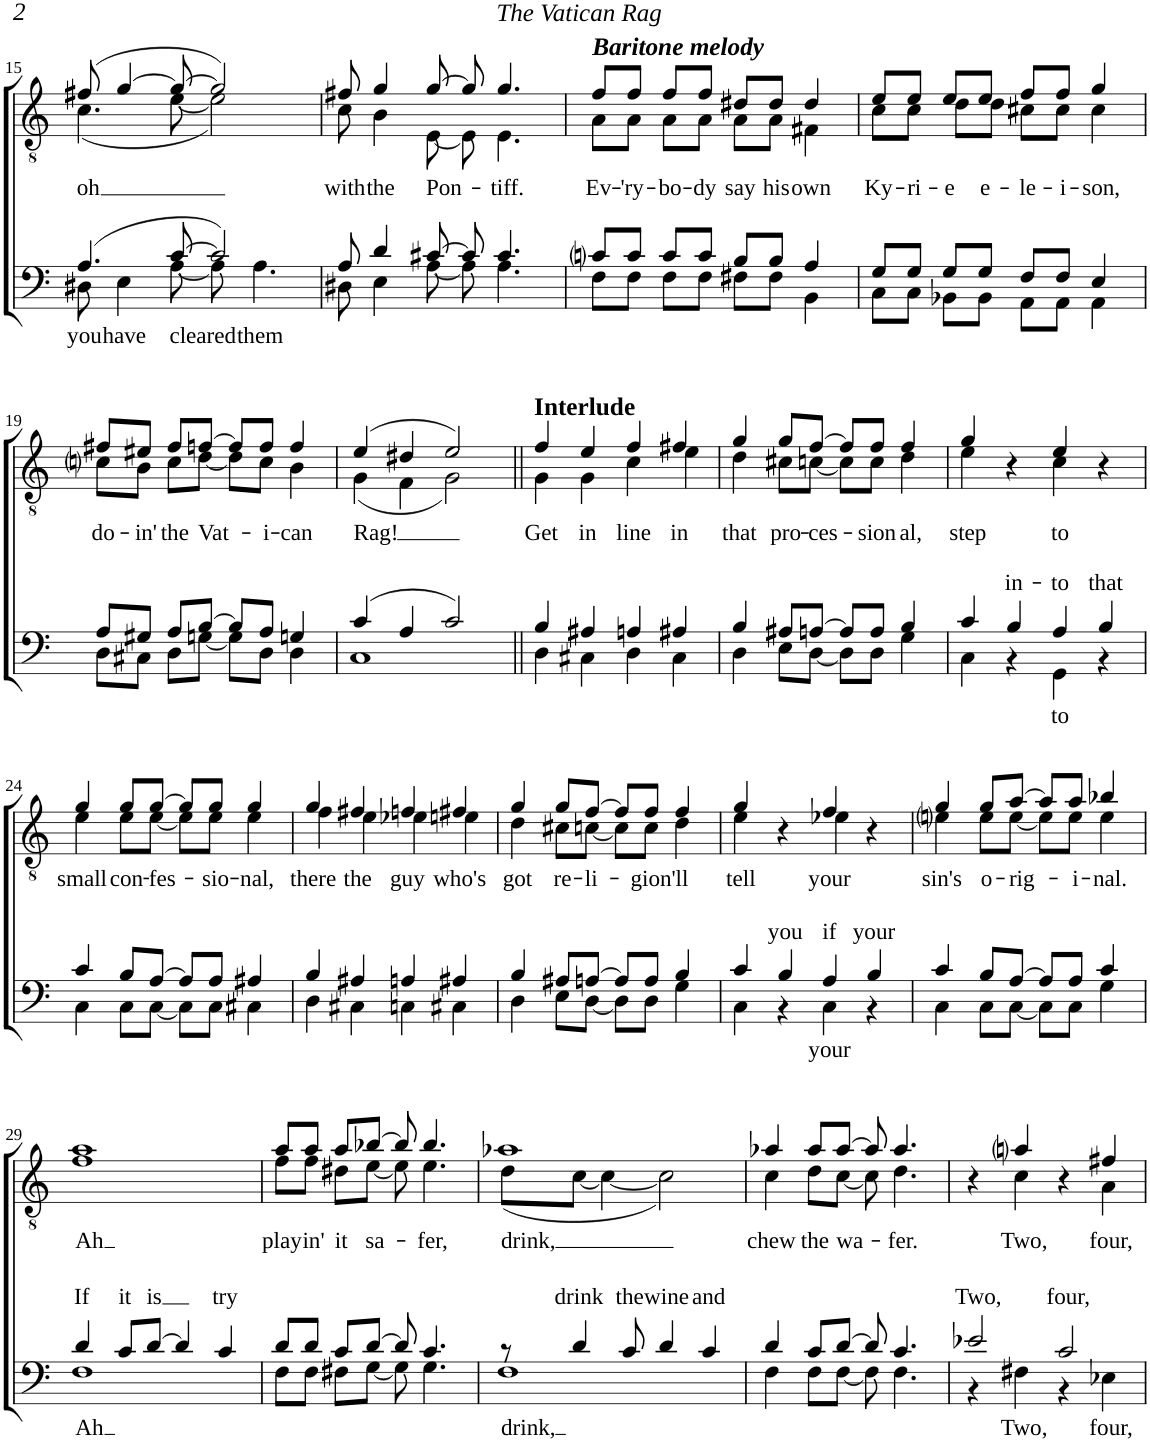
**kern	**text	**kern	**text
*part2	*part2	*part1	*part1
*staff2	*staff2	*staff1	*staff1
*I"Bari Bass	*	*I"Tenor Lead	*
!!LO:PB:g=z
*clefF4	*	*clefGv2	*
*k[]	*	*k[]	*
*M4/4	*	*M4/4	*
=15	=15	=15	=15
*^	*	*	*
!	!	!LO:LY:b	!	!LO:LY:b
*	*	*	*^	*
(4.A/	8D#X\	you	(8f#X/	(4.c\	oh
!	!	!LO:LY:b	!	!	!
.	4E\	have	[4g/	.	.
!	!	!LO:LY:b	!	!	!
[8c/	[8A\	cleared	8g/_	[8e\	.
2c/])	8A\]	.	2g/])	2e\])	.
!	!	!LO:LY:b	!	!	!
.	4.A\	them	.	.	.
=16	=16	=16	=16	=16	=16
!	!	!	!	!	!LO:LY:b
8A/	8D#X\	.	8f#X/	8c\	with
!	!	!	!	!	!LO:LY:b
4d/	4E\	.	4g/	4B\	the
!	!	!	!	!	!LO:LY:b
[8c#X/	[8A\	.	[8g/	[8E\	Pon-
8c#/]	8A\]	.	8g/]	8E\]	.
!	!	!	!	!	!LO:LY:b
4.c#/	4.A\	.	4.g/	4.E\	-tiff.
=17	=17	=17	=17	=17	=17
!	!	!	!LO:TX:a:Bi:t=Baritone melody	!	!
!	!	!	!	!	!LO:LY:b
8cni/L	8F\L	.	8f/L	8A\L	Ev-
!	!	!	!	!	!LO:LY:b
8c/J	8F\J	.	8f/J	8A\J	-'ry-
!	!	!	!	!	!LO:LY:b
8c/L	8F\L	.	8f/L	8A\L	-bo-
!	!	!	!	!	!LO:LY:b
8c/J	8F\J	.	8f/J	8A\J	-dy
!	!	!	!	!	!LO:LY:b
8B/L	8F#X\L	.	8d#X/L	8A\L	say
!	!	!	!	!	!LO:LY:b
8B/J	8F#\J	.	8d#/J	8A\J	his
!	!	!	!	!	!LO:LY:b
4A/	4BB\	.	4d#/	4F#X\	own
=18	=18	=18	=18	=18	=18
!	!	!	!	!	!LO:LY:b
8G/L	8C\L	.	8e/L	8c\L	Ky-
!	!	!	!	!	!LO:LY:b
8G/J	8C\J	.	8e/J	8c\J	-ri-
!	!	!	!	!	!LO:LY:b
8G/L	8BB-X\L	.	8e/L	8d\L	-e
!	!	!	!	!	!LO:LY:b
8G/J	8BB-\J	.	8e/J	8d\J	e-
!	!	!	!	!	!LO:LY:b
8F/L	8AA\L	.	8f/L	8c#X\L	-le-
!	!	!	!	!	!LO:LY:b
8F/J	8AA\J	.	8f/J	8c#\J	-i-
!	!	!	!	!	!LO:LY:b
4E/	4AA\	.	4g/	4c#\	-son,
!!LO:LB:g=z	!!
=19	=19	=19	=19	=19	=19
!	!	!	!	!	!LO:LY:b
8A/L	8D\L	.	8f#X/L	8cni\L	do-
!	!	!	!	!	!LO:LY:b
8G#X/J	8C#X\J	.	8e#X/J	8B\J	-in'
!	!	!	!	!	!LO:LY:b
8A/L	8D\L	.	8f#/L	8c\L	the
!	!	!	!	!	!LO:LY:b
[8B/J	[8Gn\J	.	[8fn/J	[8d\J	Vat-
8B/L]	8G\L]	.	8f/L]	8d\L]	.
!	!	!	!	!	!LO:LY:b
8A/J	8D\J	.	8f/J	8c\J	-i-
!	!	!	!	!	!LO:LY:b
4Gn/	4D\	.	4f/	4B\	-can
=20	=20	=20	=20	=20	=20
!	!	!	!	!	!LO:LY:b
(4c/	1C	.	(4e/	(4G\	Rag!
4A/	.	.	4d#X/	4F\	.
2c/)	.	.	2e/)	2G\)	.
=21||	=21||	=21||	=21||	=21||	=21||
!	!	!	!LO:TX:a:B:t=Interlude	!	!
!	!	!	!	!	!LO:LY:b
4B/	4D\	.	4f/	4G\	Get
!	!	!	!	!	!LO:LY:b
4A#X/	4C#X\	.	4e/	4G\	in
!	!	!	!	!	!LO:LY:b
4An/	4D\	.	4f/	4c\	line
!	!	!	!	!	!LO:LY:b
4A#X/	4C#\	.	4f#X/	4e\	in
=22	=22	=22	=22	=22	=22
!	!	!	!	!	!LO:LY:b
4B/	4D\	.	4g/	4d\	that
!	!	!	!	!	!LO:LY:b
8A#X/L	8E\L	.	8g/L	8c#X\L	pro-
!	!	!	!	!	!LO:LY:b
[8An/J	[8D\J	.	[8f/J	[8cn\J	-ces-
8A/L]	8D\L]	.	8f/L]	8c\L]	.
!	!	!	!	!	!LO:LY:b
8A/J	8D\J	.	8f/J	8c\J	-sion-
!	!	!	!	!	!LO:LY:b
4B/	4G\	.	4f/	4d\	-al,
=23	=23	=23	=23	=23	=23
!	!	!	!	!	!LO:LY:b
4c/	4C\	.	4g/	4e\	step
!	!	!LO:LY:a	!	!	!
4B/	4r	in-	4r	4ryy	.
!	!	!LO:LY:a	!	!	!
!	!	!LO:LY:b	!	!	!LO:LY:b
4A/	4GG\	to	4e/	4c\	to
!	!	!LO:LY:a	!	!	!
4B/	4r	that	4r	4ryy	.
!!LO:LB:g=z	!!
=24	=24	=24	=24	=24	=24
!	!	!	!	!	!LO:LY:b
4c/	4C\	.	4g/	4e\	small
!	!	!	!	!	!LO:LY:b
8B/L	8C\L	.	8g/L	8e\L	con-
!	!	!	!	!	!LO:LY:b
[8A/J	[8C\J	.	[8g/J	[8e\J	-fes-
8A/L]	8C\L]	.	8g/L]	8e\L]	.
!	!	!	!	!	!LO:LY:b
8A/J	8C\J	.	8g/J	8e\J	-sio-
!	!	!	!	!	!LO:LY:b
4A#X/	4C#X\	.	4g/	4e\	-nal,
=25	=25	=25	=25	=25	=25
!	!	!	!	!	!LO:LY:b
4B/	4D\	.	4g/	4f\	there
!	!	!	!	!	!LO:LY:b
4A#X/	4C#X\	.	4f#X/	4e\	the
!	!	!	!	!	!LO:LY:b
4An/	4Cn\	.	4fn/	4e-X\	guy
!	!	!	!	!	!LO:LY:b
4A#X/	4C#X\	.	4f#X/	4en\	who's
=26	=26	=26	=26	=26	=26
!	!	!	!	!	!LO:LY:b
4B/	4D\	.	4g/	4d\	got
!	!	!	!	!	!LO:LY:b
8A#X/L	8E\L	.	8g/L	8c#X\L	re-
!	!	!	!	!	!LO:LY:b
[8An/J	[8D\J	.	[8f/J	[8cn\J	-li-
8A/L]	8D\L]	.	8f/L]	8c\L]	.
!	!	!	!	!	!LO:LY:b
8A/J	8D\J	.	8f/J	8c\J	-gion-
!	!	!	!	!	!LO:LY:b
4B/	4G\	.	4f/	4d\	-'ll
=27	=27	=27	=27	=27	=27
!	!	!	!	!	!LO:LY:b
4c/	4C\	.	4g/	4e\	tell
!	!	!LO:LY:a	!	!	!
4B/	4r	you	4r	4ryy	.
!	!	!LO:LY:a	!	!	!
!	!	!LO:LY:b	!	!	!LO:LY:b
4A/	4C\	your	4f/	4e-X\	your
!	!	!LO:LY:a	!	!	!
4B/	4r	your	4r	4ryy	.
=28	=28	=28	=28	=28	=28
!	!	!	!	!	!LO:LY:b
4c/	4C\	.	4g/	4eni\	sin's
!	!	!	!	!	!LO:LY:b
8B/L	8C\L	.	8g/L	8e\L	o-
!	!	!	!	!	!LO:LY:b
[8A/J	[8C\J	.	[8a/J	[8e\J	-rig-
8A/L]	8C\L]	.	8a/L]	8e\L]	.
!	!	!	!	!	!LO:LY:b
8A/J	8C\J	.	8a/J	8e\J	-i-
!	!	!	!	!	!LO:LY:b
4c/	4G\	.	4b-X/	4e\	-nal.
!!LO:LB:g=z	!!
=29	=29	=29	=29	=29	=29
!	!	!LO:LY:a	!	!	!
!	!	!LO:LY:b	!	!	!LO:LY:b
4d/	1F	Ah	1a	1f	Ah
!	!	!LO:LY:a	!	!	!
8c/L	.	it	.	.	.
!	!	!LO:LY:a	!	!	!
[8d/J	.	is	.	.	.
4d/]	.	.	.	.	.
!	!	!LO:LY:a	!	!	!
4c/	.	try	.	.	.
=30	=30	=30	=30	=30	=30
!	!	!	!	!	!LO:LY:b
8d/L	8F\L	.	8a/L	8f\L	play-
!	!	!	!	!	!LO:LY:b
8d/J	8F\J	.	8a/J	8f\J	-in'
!	!	!	!	!	!LO:LY:b
8c/L	8F#X\L	.	8a/L	8d#X\L	it
!	!	!	!	!	!LO:LY:b
[8d/J	[8G\J	.	[8b-X/J	[8e\J	sa-
8d/]	8G\]	.	8b-/]	8e\]	.
!	!	!	!	!	!LO:LY:b
4.c/	4.G\	.	4.b-/	4.e\	-fer,
=31	=31	=31	=31	=31	=31
!	!	!LO:LY:b	!	!	!LO:LY:b
8r	1F	drink,	1a-X	(8d\L	drink,
!	!	!LO:LY:a	!	!	!
4d/	.	drink	.	[8c\J	.
.	.	.	.	4c\_	.
!	!	!LO:LY:a	!	!	!
8c/	.	the	.	.	.
!	!	!LO:LY:a	!	!	!
4d/	.	wine	.	2c\])	.
!	!	!LO:LY:a	!	!	!
4c/	.	and	.	.	.
=32	=32	=32	=32	=32	=32
!	!	!	!	!	!LO:LY:b
4d/	4F\	.	4a-X/	4c\	chew
!	!	!	!	!	!LO:LY:b
8c/L	8F\L	.	8a-/L	8d\L	the
!	!	!	!	!	!LO:LY:b
[8d/J	[8F\J	.	[8a-/J	[8c\J	wa-
8d/]	8F\]	.	8a-/]	8c\]	.
!	!	!	!	!	!LO:LY:b
4.c/	4.F\	.	4.a-/	4.d\	-fer.
=33	=33	=33	=33	=33	=33
!	!	!LO:LY:a	!	!	!
2e-X/	4r	Two,	4r	4ryy	.
!	!	!LO:LY:b	!	!	!LO:LY:b
.	4F#X\	Two,	4ani/	4c\	Two,
!	!	!LO:LY:a	!	!	!
2c/	4r	four,	4r	4ryy	.
!	!	!LO:LY:b	!	!	!LO:LY:b
.	4E-X\	four,	4f#X/	4A\	four,
*v	*v	*	*	*	*
*	*	*v	*v	*
=	=	=	=
*-	*-	*-	*-
